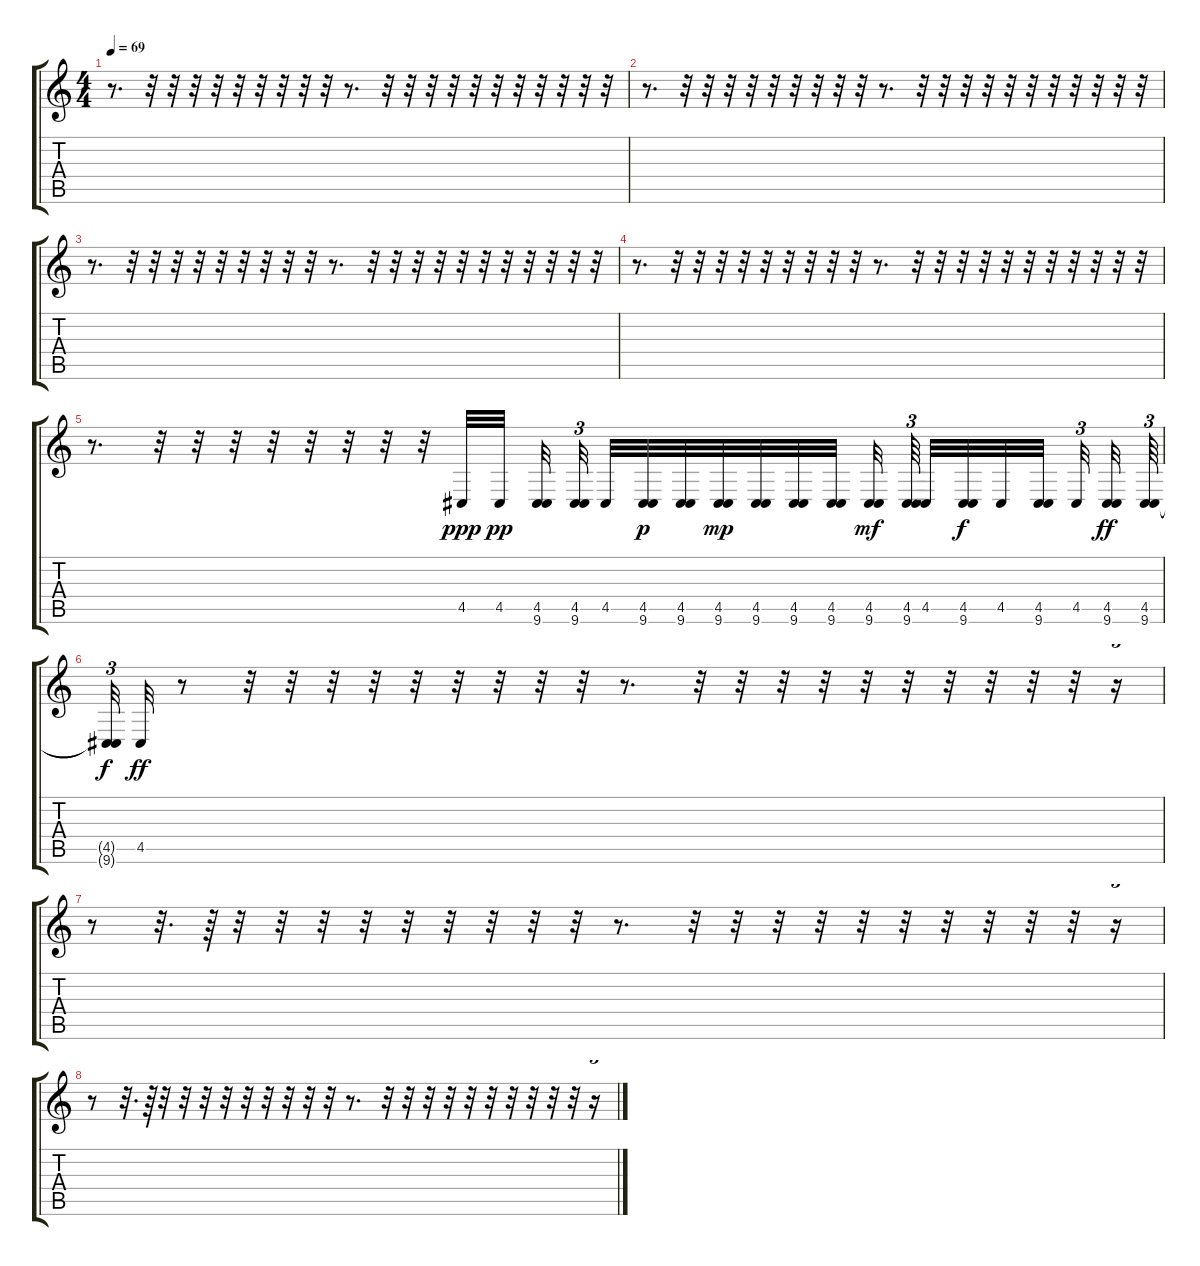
\track "" {instrument acousticgrandpiano}
\staff {score tabs}
\tuning (E4 B3 G3 D3 A2 E2) {hide}
\ts (4 4)
\tempo 69
\clef g2
\ks c
r.8{d dy ppp} r.32 r.32 r.32 r.32 r.32 r.32 r.32 r.32 r.32 r.8{d} r.32 r.32 r.32 r.32 r.32 r.32 r.32 r.32 r.32 r.32 r.32 |
r.8{d} r.32 r.32 r.32 r.32 r.32 r.32 r.32 r.32 r.32 r.8{d} r.32 r.32 r.32 r.32 r.32 r.32 r.32 r.32 r.32 r.32 r.32 |
r.8{d} r.32 r.32 r.32 r.32 r.32 r.32 r.32 r.32 r.32 r.8{d} r.32 r.32 r.32 r.32 r.32 r.32 r.32 r.32 r.32 r.32 r.32 |
r.8{d} r.32 r.32 r.32 r.32 r.32 r.32 r.32 r.32 r.32 r.8{d} r.32 r.32 r.32 r.32 r.32 r.32 r.32 r.32 r.32 r.32 r.32 |
r.8{d} r.32 r.32 r.32 r.32 r.32 r.32 r.32 r.32 4.5.32 4.5.32{dy pp} (4.5 9.6).32{beam splitsecondary} (4.5 9.6).32{tu (3 2) beam splitsecondary} 4.5.32 (4.5 9.6).32{dy p} (4.5 9.6).32 (4.5 9.6).32{dy mp} (4.5 9.6).32 (4.5 9.6).32 (4.5 9.6).32 (4.5 9.6).32{dy mf beam splitsecondary} (4.5 9.6).64{tu (3 2) beam splitsecondary} 4.5.32 (4.5 9.6).32{dy f} 4.5.32 (4.5 9.6).32{beam splitsecondary} 4.5.32{tu (3 2) beam splitsecondary} (4.5 9.6).32{dy ff} (4.5 9.6).64{tu (3 2)} |
(4.5{t} 9.6{t}).32{tu (3 2) dy f} 4.5.32{dy ff} r.8 r.32 r.32 r.32 r.32 r.32 r.32 r.32 r.32 r.32 r.8{d} r.32 r.32 r.32 r.32 r.32 r.32 r.32 r.32 r.32 r.32 r.16{tu (3 2)} |
r.8 r.32{d} r.64 r.32 r.32 r.32 r.32 r.32 r.32 r.32 r.32 r.32 r.8{d} r.32 r.32 r.32 r.32 r.32 r.32 r.32 r.32 r.32 r.32 r.16{tu (3 2)} |
r.8 r.32{d} r.64 r.32 r.32 r.32 r.32 r.32 r.32 r.32 r.32 r.32 r.8{d} r.32 r.32 r.32 r.32 r.32 r.32 r.32 r.32 r.32 r.32 r.16{tu (3 2)}
